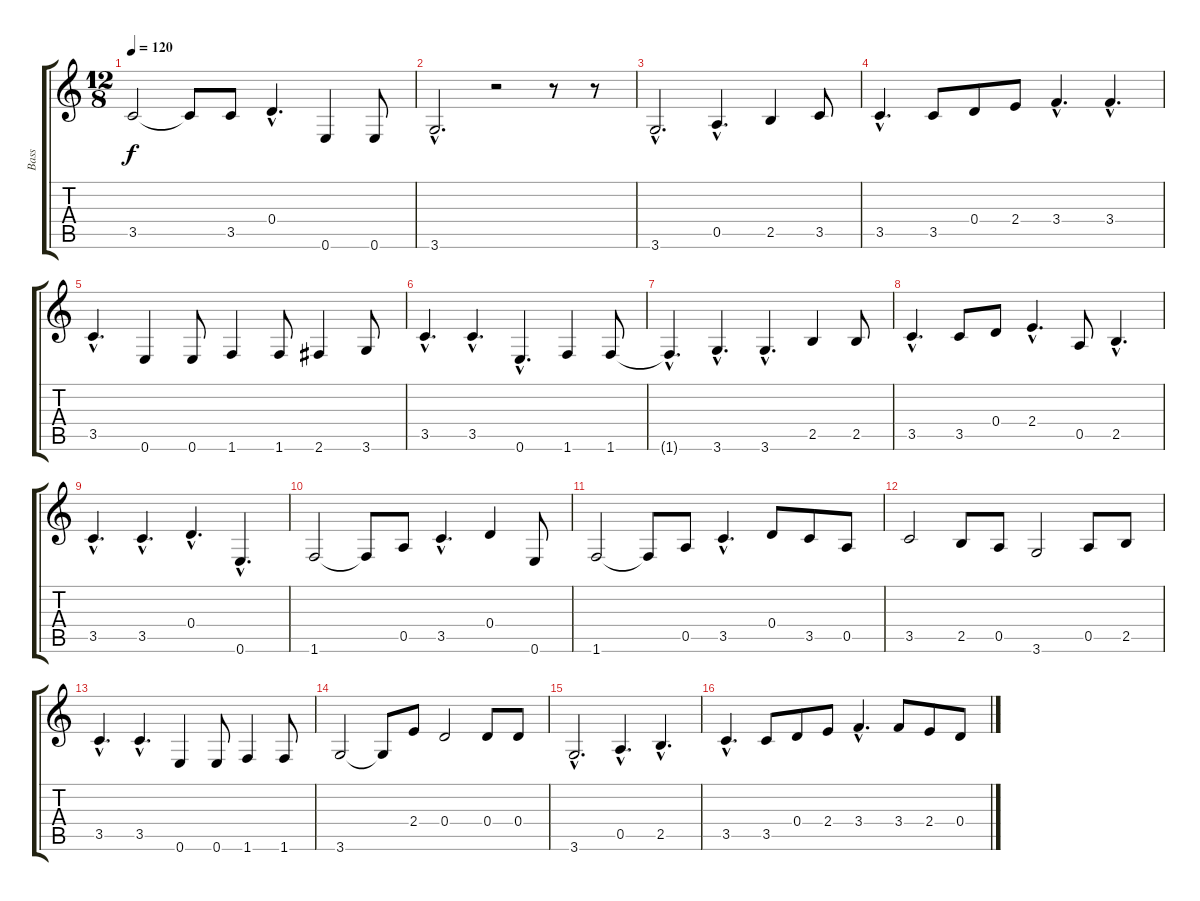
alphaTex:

\track ("Bass" "Bass") {instrument acousticbass}
\staff {score tabs}
\tuning (E4 B3 G3 D3 A2 E2) {hide}
\ts (12 8)
\tempo 120
\clef g2
\ks c
3.5.2{dy f} 3.5{t}.8 3.5.8 0.4{hac}.4{d} 0.6.4 0.6.8 |
3.6{hac}.2{d} r.2 r.8 r.8 |
3.6{hac}.2{d} 0.5{hac}.4{d} 2.5.4 3.5.8 |
3.5{hac}.4{d} 3.5.8 0.4.8 2.4.8 3.4{hac}.4{d} 3.4{hac}.4{d} |
3.5{hac}.4{d} 0.6.4 0.6.8 1.6.4 1.6.8 2.6.4 3.6.8 |
3.5{hac}.4{d} 3.5{hac}.4{d} 0.6{hac}.4{d} 1.6.4 1.6.8 |
1.6{hac t}.4{d} 3.6{hac}.4{d} 3.6{hac}.4{d} 2.5.4 2.5.8 |
3.5{hac}.4{d} 3.5.8 0.4.8 2.4{hac}.4{d} 0.5.8 2.5{hac}.4{d} |
3.5{hac}.4{d} 3.5{hac}.4{d} 0.4{hac}.4{d} 0.6{hac}.4{d} |
1.6.2 1.6{t}.8 0.5.8 3.5{hac}.4{d} 0.4.4 0.6.8 |
1.6.2 1.6{t}.8 0.5.8 3.5{hac}.4{d} 0.4.8 3.5.8 0.5.8 |
3.5.2 2.5.8 0.5.8 3.6.2 0.5.8 2.5.8 |
3.5{hac}.4{d} 3.5{hac}.4{d} 0.6.4 0.6.8 1.6.4 1.6.8 |
3.6.2 3.6{t}.8 2.4.8 0.4.2 0.4.8 0.4.8 |
3.6{hac}.2{d} 0.5{hac}.4{d} 2.5{hac}.4{d} |
3.5{hac}.4{d} 3.5.8 0.4.8 2.4.8 3.4{hac}.4{d} 3.4.8 2.4.8 0.4.8
